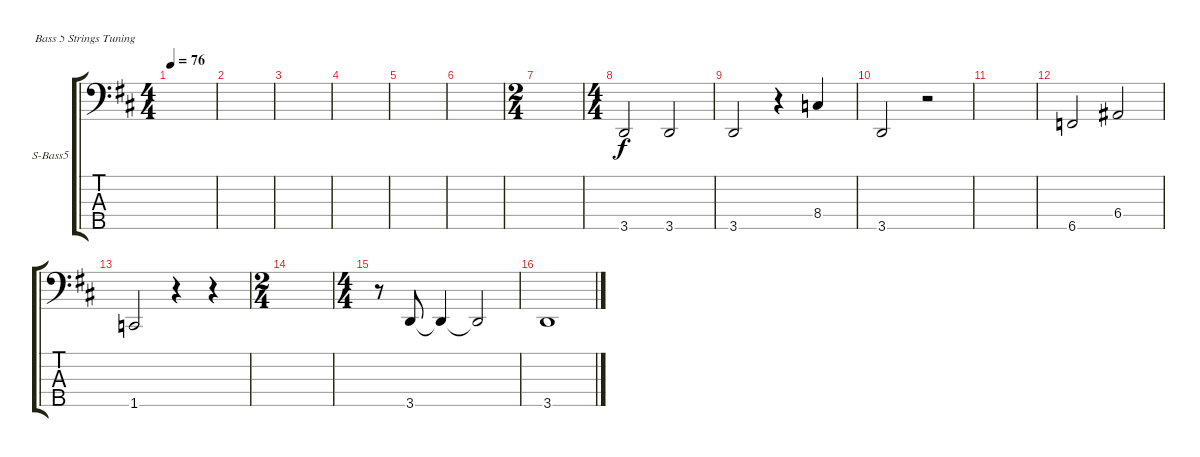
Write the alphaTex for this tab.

\defaultSystemsLayout 4
\bracketExtendMode groupsimilarinstruments
\firstSystemTrackNameOrientation horizontal
\otherSystemsTrackNameOrientation horizontal
\track ("Bass Pedal (Rutherford)" "S-Bass5") {instrument synthbass1}
\staff {score tabs}
\tuning (G2 D2 A1 E1 B0)
\ts (4 4)
\scale
0.5
\tempo 76
\accidentals auto
\clef f4
\ottava regular
\simile none
\ks d
|
\scale
0.5 |
\scale
0.5 |
\scale
0.5 |
\scale
0.434211 |
\scale
0.565789 |
\ts (2 4)
\scale
0.517143 |
\ts (4 4)
\scale
0.482857 3.5.2 3.5.2 |
\scale
0.5 3.5.2 r.4 8.4.4 |
\scale
0.5 3.5.2 r.2 |
\scale
0.561644 |
\scale
0.438356 6.5.2 6.4.2 |
\scale
0.408551 1.5.2 r.4 r.4 |
\ts (2 4)
\scale
0.591449 |
\ts (4 4)
\scale
0.561462 r.8 3.5.8 3.5{t}.4 3.5{t}.2 |
\scale
0.438538 3.5.1
